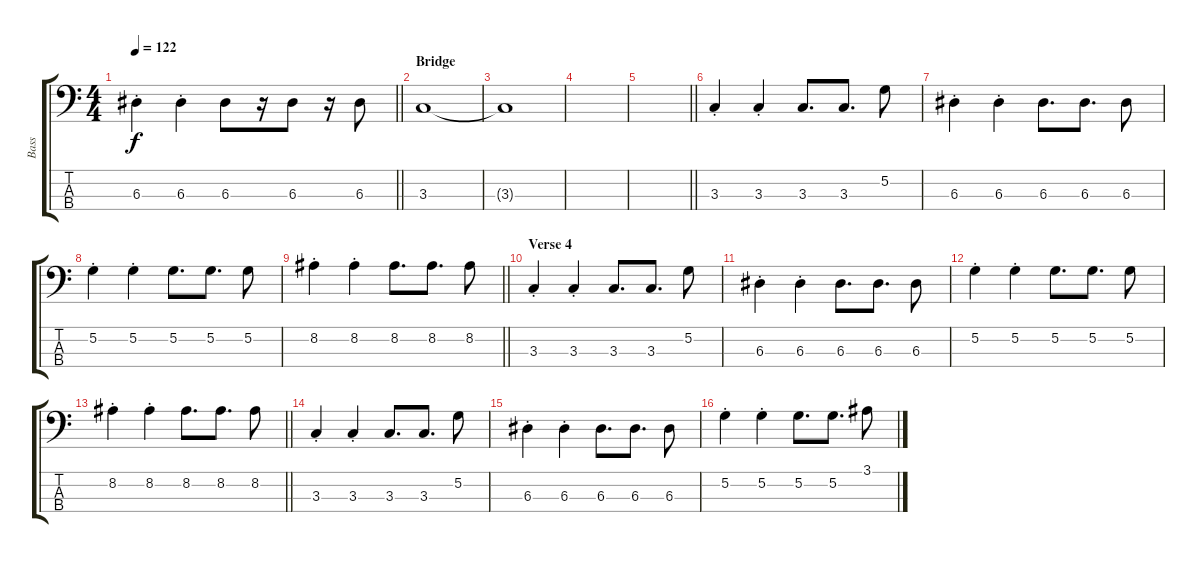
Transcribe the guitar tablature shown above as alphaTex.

\track ("Bass" "Bass") {instrument electricbassfinger}
\staff {score tabs}
\tuning (G2 D2 A1 E1) {hide}
\ts (4 4)
\tempo 122
\clef f4
\barLineRight lightlight
\ks c
6.3{st}.4{dy f} 6.3{st}.4 6.3.8 r.16 6.3.8 r.16 6.3.8 |
\section ("" "Bridge")
3.3.1 |
3.3{t}.1 |
|
\barLineRight lightlight
|
3.3{st}.4 3.3{st}.4 3.3.8{d} 3.3.8{d} 5.2.8 |
6.3{st}.4 6.3{st}.4 6.3.8{d} 6.3.8{d} 6.3.8 |
5.2{st}.4 5.2{st}.4 5.2.8{d} 5.2.8{d} 5.2.8 |
\barLineRight lightlight
8.2{st}.4 8.2{st}.4 8.2.8{d} 8.2.8{d} 8.2.8 |
\section ("" "Verse 4")
3.3{st}.4 3.3{st}.4 3.3.8{d} 3.3.8{d} 5.2.8 |
6.3{st}.4 6.3{st}.4 6.3.8{d} 6.3.8{d} 6.3.8 |
5.2{st}.4 5.2{st}.4 5.2.8{d} 5.2.8{d} 5.2.8 |
\barLineRight lightlight
8.2{st}.4 8.2{st}.4 8.2.8{d} 8.2.8{d} 8.2.8 |
3.3{st}.4 3.3{st}.4 3.3.8{d} 3.3.8{d} 5.2.8 |
6.3{st}.4 6.3{st}.4 6.3.8{d} 6.3.8{d} 6.3.8 |
5.2{st}.4 5.2{st}.4 5.2.8{d} 5.2.8{d} 3.1.8
